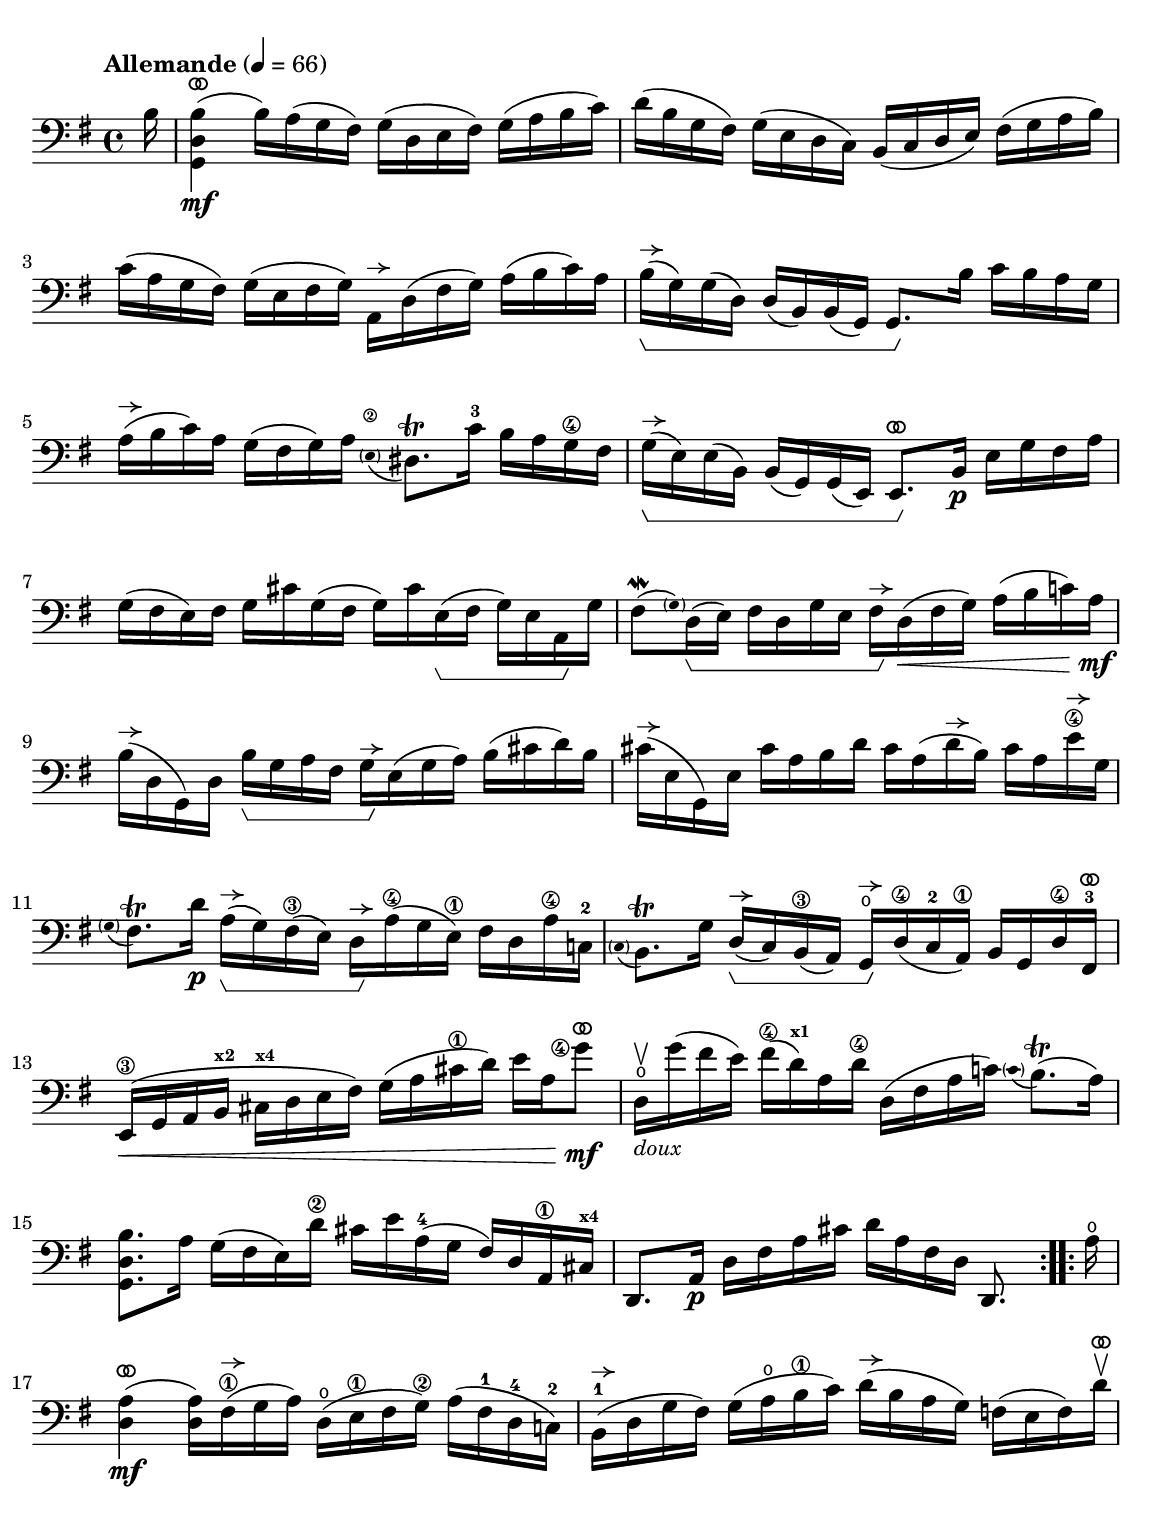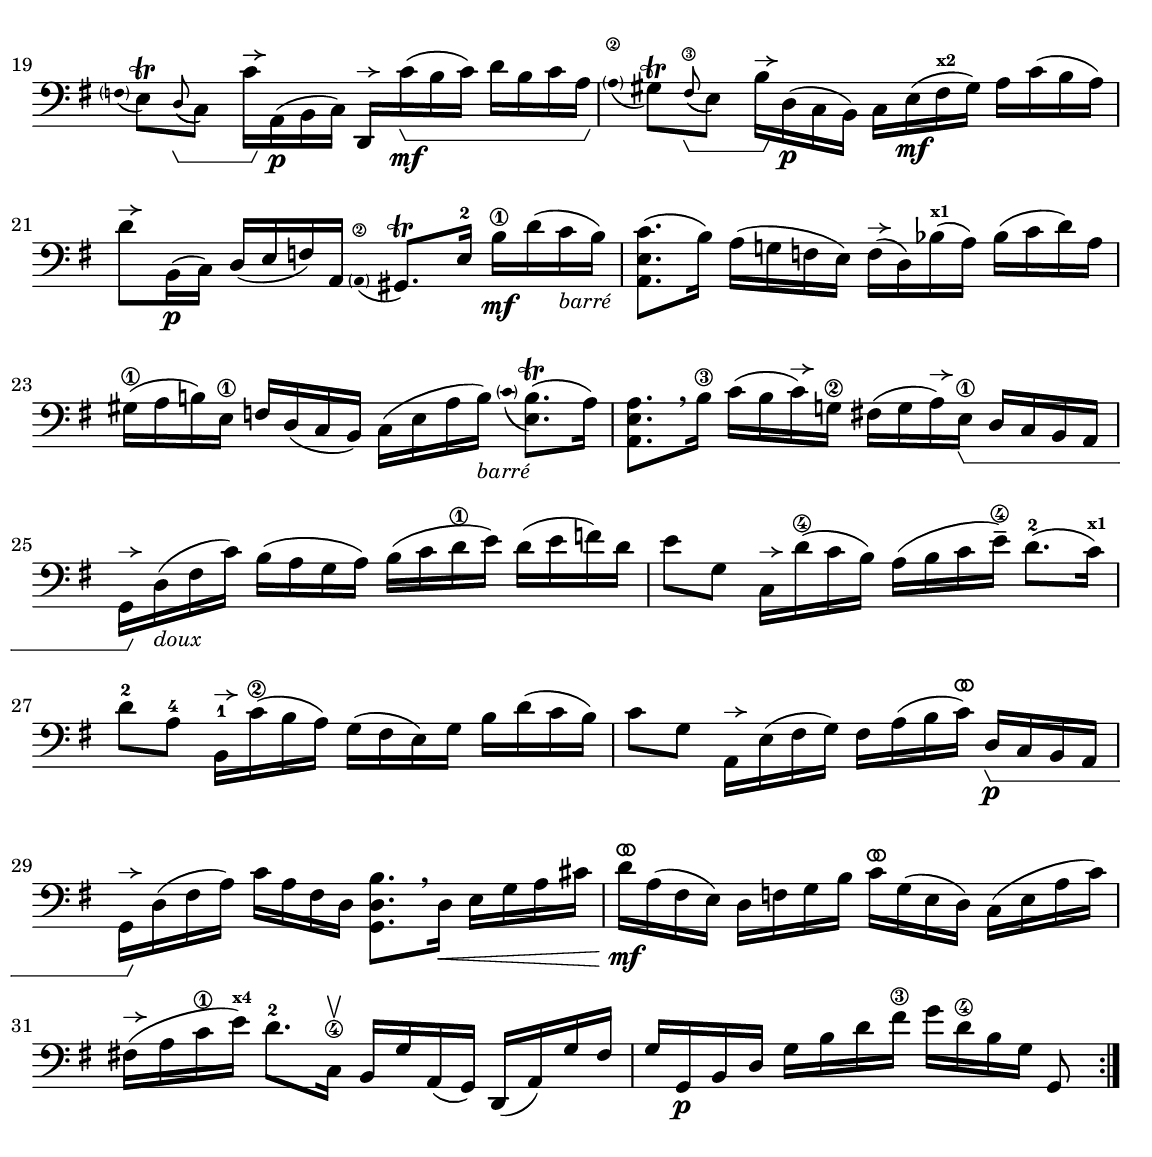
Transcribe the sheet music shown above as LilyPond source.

#(set-global-staff-size 21)

\version "2.18.2"

\header {
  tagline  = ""
}

\language "italiano"

% iPad Pro 12.9

\paper {
  paper-width  = 195\mm
  paper-height = 260\mm
  indent = #0
  page-count = #2
  line-width = #184
  print-page-number = ##f
  ragged-last-bottom = ##t
  ragged-bottom = ##f
%  ragged-last = ##t
}

% function parentheAll allows for accidental symbol to be included in parentheses
%
parentheAll = #(define-music-function (parser location note) (ly:music?)
#{
  \once \override ParenthesesItem.font-size = #-1
  \once \override ParenthesesItem.stencil = #(lambda (grob)
       (let* ((acc (ly:grob-object (ly:grob-parent grob Y) 'accidental-grob))
              (dot (ly:grob-object (ly:grob-parent grob Y) 'dot)))
         (if (not (null? acc)) (ly:pointer-group-interface::add-grob grob 'elements acc))
         (if (not (null? dot)) (ly:pointer-group-interface::add-grob grob 'elements dot))
         (parentheses-item::print grob)))
  \parenthesize $note
#})

% \phrasingSlurDashed
% \SlurDashed
% \slurSolid

allongerUne = \markup {
  \center-column {
    \combine
    \draw-line #'(-2 . 0)
    \arrow-head #X #RIGHT ##f
  }
}

ringsps = #"
  0.15 setlinewidth
  0.9 0.6 moveto
  0.4 0.6 0.5 0 361 arc
  stroke
  1.0 0.6 0.5 0 361 arc
  stroke
  "

vibrato = \markup {
  \with-dimensions #'(-0.2 . 1.6) #'(0 . 1.2)
  \postscript #ringsps
}

% Analysis brackets under the staff

\layout {
  \context {
    \Voice
    \consists "Horizontal_bracket_engraver"
  }
}

\score {
  \new Staff { 
    \set fingeringOrientations = #'(left)
    \override Beam.auto-knee-gap = #2
    \override Hairpin.to-barline = ##f
    \override ParenthesesItem.padding = #0.1
    \override ParenthesesItem.font-size = #-1

    \tempo "Allemande" 4 = 66
    \time 4/4
    \key sol \major
    \clef "bass"

    \repeat volta 2 {
    | \partial 16
      si16
    | <<sol,4\mf re4 si4(^\vibrato>>
      si16) la16( sol16 fad16) sol16( re16 mi16 fad16)
      sol16( la16 si16 do'16)
    | re'16( si16 sol16 fad16) sol16( mi16 re16 do16)
      si,16( do16 re16 mi16) fad16( sol16 la16 si16)
    | do'16( la16 sol16 fad16) sol16( mi16 fad16 sol16)
      la,16^\allongerUne re16( fad16 sol16) la16( si16 do'16) la16
    | si16(^\allongerUne\startGroup sol16) sol16( re16) re16( si,16)
      si,16( sol,16) sol,8.\stopGroup si16 do'16 si16 la16 sol16
    | la16(^\allongerUne si16 do'16) la16 sol16( fad16 sol16) la16
      \appoggiatura {\hide Stem \parenthesize mi8\2 \undo \hide Stem} red8.\trill
      do'16-3 si16 la16 sol16\4 fad16
    | sol16(^\allongerUne\startGroup mi16) mi16( si,16)
      si,16( sol,16) sol,16( mi,16) mi,8.\stopGroup^\vibrato 
      si,16\p mi16 sol16 fad16 la16
    | sol16( fad16 mi16) fad16 sol16 dod'16 sol16( fad16
      sol16) dod'16 mi16(\startGroup fad16 sol16) mi16 la,16\stopGroup sol16
    | fad8\mordent( \grace {\hide Stem \parenthesize sol) \undo \hide Stem}
      re16(\startGroup mi16) fad16 re16 sol16 mi16 fad16\stopGroup^\allongerUne 
      re16(\< fad16 sol16) la16( si16 do'!16) la16\!\mf
    | si16(^\allongerUne re16 sol,16) re16 si16\startGroup sol16 la16 fad16
      sol16\stopGroup^\allongerUne mi16( sol16 la16) si16( dod'16 re'16) si16
    | dod'16(^\allongerUne mi16 sol,16) mi16
      dod'16 la16 si16 re'16
      dod'16 la16( re'16^\allongerUne si16) dod'16 la16 mi'16\4^\allongerUne sol16
    | \appoggiatura {\hide Stem \parenthesize sol8 \undo \hide Stem}
      fad8.\trill  %^\markup{\musicglyph #"scripts.trill" \tiny \finger 1-2}
      re'16\p la16(^\allongerUne\startGroup sol16) fad16(\3 mi16) re16\stopGroup^\allongerUne 
      la16(\4 sol16 mi16)\1 fad16 re16 la16\4 do!16-2
    | \appoggiatura {\hide Stem \parenthesize do8 \undo \hide Stem} si,8.\trill
      sol16 re16(^\allongerUne\startGroup do16) si,16(\3
      la,16) sol,16\stopGroup\open^\allongerUne
      re16(\4 do16-2 la,16)\1 si,16 sol,16 re16\4 fad,16-3^\vibrato
    | mi,16(\3\< sol,16 la,16 si,16^\markup{\bold\teeny x2}
      dod16^\markup{\bold\teeny x4} re16 mi16 fad16)
      sol16( la16 dod'16\1 re'16) mi'16 la16 <sol'\finger\markup{\circle 4}>8\!^\vibrato\mf
    | re16\upbow\open_\markup{\small\italic "doux"} sol'16( fad'16 mi'16) fad'16(\4
      re'16)^\markup{\bold\teeny x1} la16 re'16\4
      re16( fad16 la16 do'!16)
      \appoggiatura {\hide Stem \parenthesize do'8 \undo \hide Stem} si8.\trill(
      la16)
    | <<sol,8. re8. si8.>> la16 sol16( fad16 mi16) re'16\2
      dod'16 mi'16 la16(-4 sol16 fad16) re16 la,16\1
      dod16^\markup{\bold\teeny x4}
    | re,8. la,16\p re16 fad16 la16 dod'16 re'16 la16 fad16 re16 re,8.
    }

    \repeat volta 2 {
    | \partial 16
      la16\open
    | \set Score.currentBarNumber = #17
      <<re4\mf la4(^\vibrato>> <<re16 la16)>> fad16(\1^\allongerUne sol16 la16)
      re16(\open mi16\1 fad16 sol16)\2 la16( fad16-1 re16-4 do!16)-2
    | si,16(-1^\allongerUne re16 sol16 fad16) sol16( la16\open si16\1 do'16)
      re'16(^\allongerUne si16 la16 sol16) fa!16( mi16 fa16) re'16\upbow^\vibrato
    | \appoggiatura {\hide Stem \parentheAll fa8 \undo \hide Stem}
      mi8[\trill \appoggiatura re8(\startGroup do8)]
      do'16\stopGroup^\allongerUne la,16(\p si,16 do16) re,16^\allongerUne 
      do'16(\mf\startGroup si16 do'16)
      re'16 si16 do'16 la16\stopGroup
    | \appoggiatura {\hide Stem \parenthesize la8\2 \undo \hide Stem}
      sold8\trill \appoggiatura fad8(\startGroup\3 mi8) si16\stopGroup^\allongerUne 
      re16(\p do16 si,16)
      do16 mi16(\mf fad16^\markup{\bold\teeny x2} sold16) la16 do'16( si16 la16)
    | re'8^\allongerUne si,16(\p do16) re16( mi16 fa16) la,16
      \appoggiatura {\hide Stem \parenthesize la,8\2 \undo \hide Stem}
      sold,8.\trill mi16-2 si16\1\mf re'16( do'16_\markup{\small\italic "barré"} si16)
    | <<la,8. mi8. do'8.(>> si16) la16( sol!16 fa!16 mi16)
      fa16(^\allongerUne re16) sib16(^\markup{\bold\teeny x1} la16) sib16( do'16 re'16) la16
    | sold16(\1 la16 si!16) mi16\1 fa!16 re16( do16 si,16)
      do16( mi16 la16 si16)_\markup{\small\italic "barré"}
      <<mi8.
        \appoggiatura {\hide Stem \parenthesize do'8 \undo \hide Stem}
        si8.\trill(>> la16)
    | <<la,8. mi8. la8.[>> \breathe si16]\3 do'16( si16 do'16)^\allongerUne sol!16\2
      fad!16( sol16 la16)^\allongerUne mi16\1\startGroup re16 do16 si,16 la,16
    | sol,16^\allongerUne\stopGroup re16(_\markup{\small\italic "doux"}
      fad16 do'16) si16( la16 sol16 la16)
      si16( do'16 re'16\1 mi'16) re'16( mi'16 fa'16) re'16
    | mi'8 sol8 do16^\allongerUne re'16(\4 do'16 si16)
      la16( si16 do'16 mi'16--)\4 re'8.(-2
      do'16)^\markup{\bold\teeny x1}
    | re'8-2 la8-4 si,16-1^\allongerUne do'16(\2 si16 la16)
      sol16( fad16 mi16) sol16 si16 re'16( do'16 si16)
    | do'8 sol8 la,16^\allongerUne mi16( fad16 sol16)
      fad16 la16( si16 do'16)^\vibrato re16\p\startGroup do16 si,16 la,16
    | sol,16\stopGroup^\allongerUne re16( fad16 la16) do'16 la16 fad16 re16
      <<sol,8. re8. si8.[>> \breathe re16]\< mi16 sol16 la16 dod'16
    | re'16\!\mf^\vibrato la16( fad16 mi16) re16 fa!16 sol16 si16
      do'16^\vibrato sol16( mi16 re16) do16( mi16 la16 do'16)
    | fad!16(^\allongerUne la16 do'16\1 mi'16)^\markup{\bold\teeny x4} re'8.-2
      do16\4\upbow si,16 sol16 la,16( sol,16) re,16( la,16) sol16 fad16
    | sol16 sol,16\p si,16 re16 sol16 si16 re'16 fad'16\3
      sol'16 re'16\4 si16 sol16 sol,8
    }
  }
}
